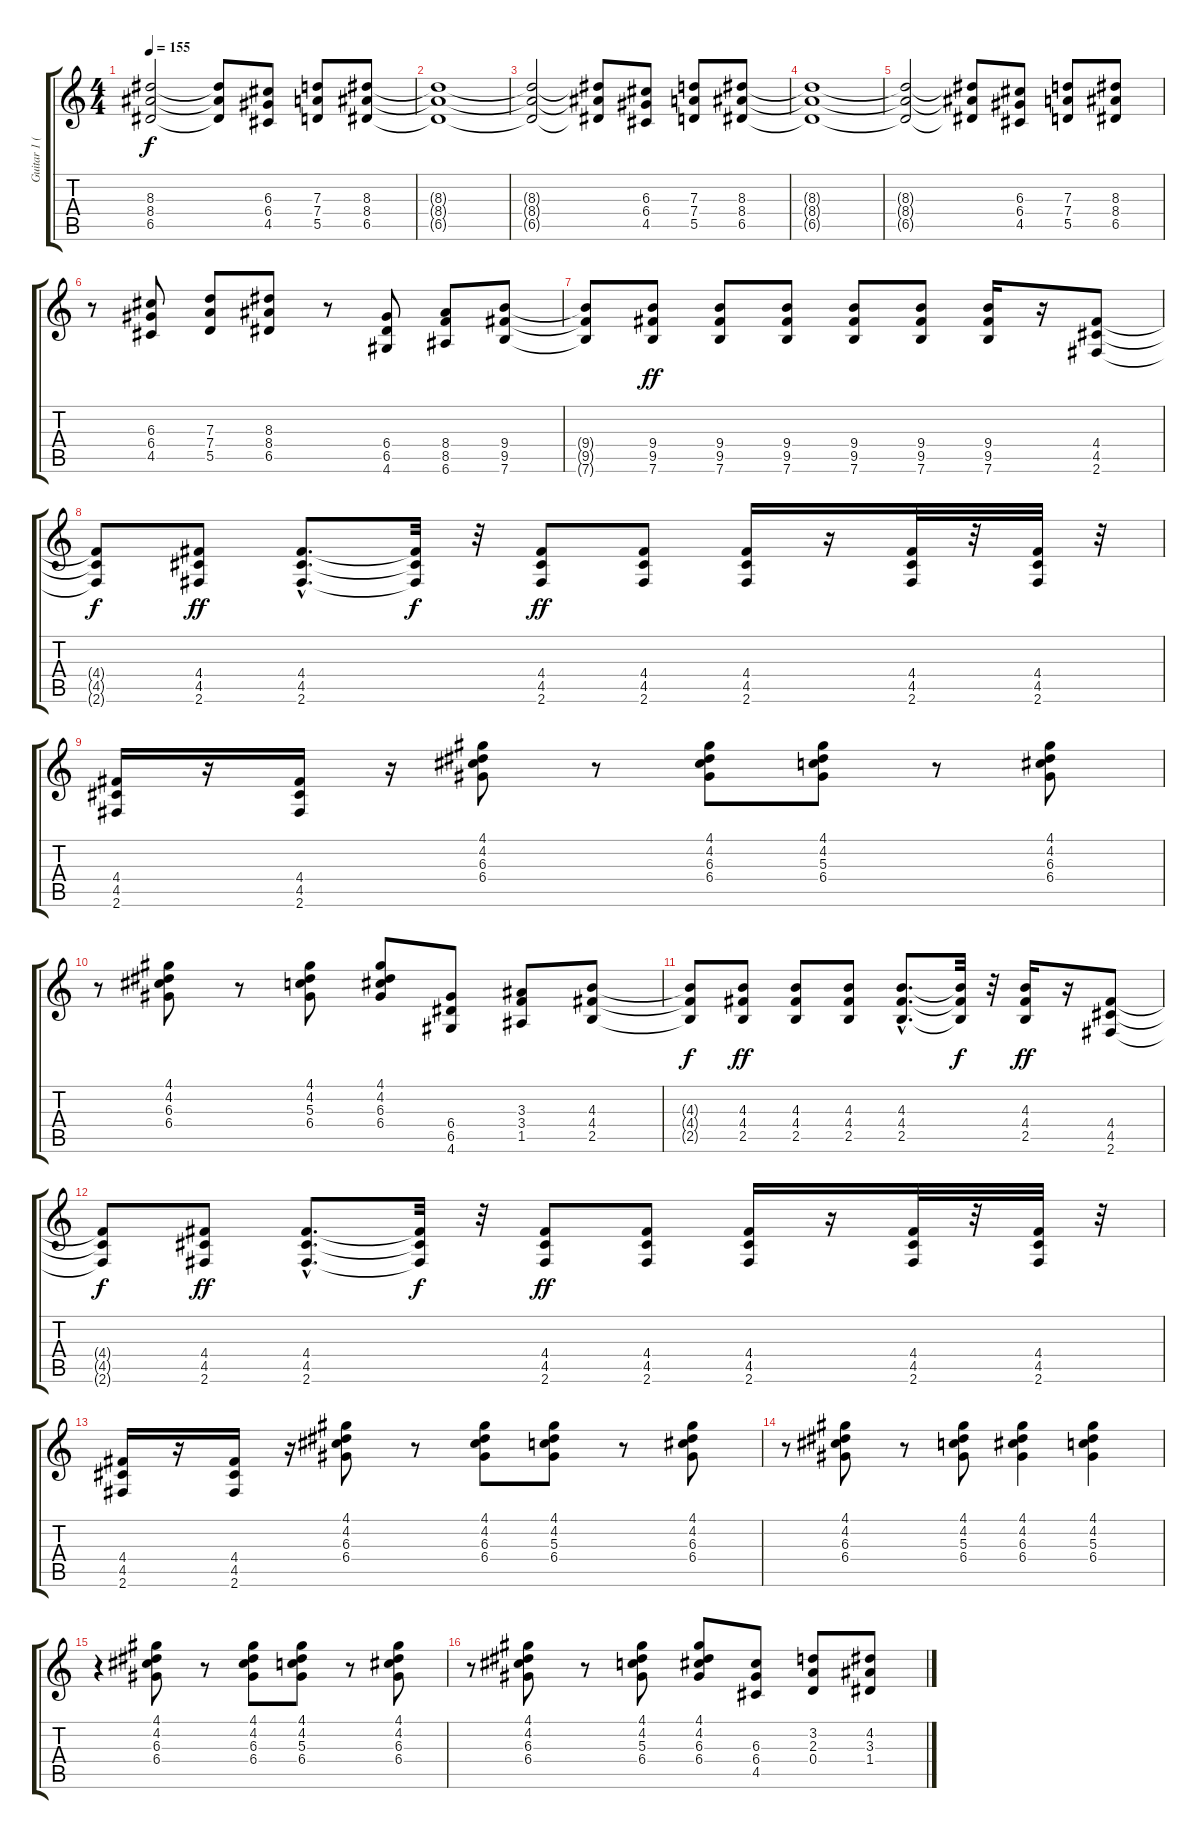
\track ("Guitar 1 (EFX)" "Guitar 1 (") {instrument distortionguitar}
\staff {score tabs}
\tuning (E4 B3 G3 D3 A2 E2) {hide}
\ts (4 4)
\tempo 155
\clef g2
\ks c
(8.3{t} 8.4{t} 6.5{t}).2{dy f} (8.3{t} 8.4{t} 6.5{t}).8 (6.3 6.4 4.5).8 (7.3 7.4 5.5).8 (8.3 8.4 6.5).8 |
(8.3{t} 8.4{t} 6.5{t}).1 |
(8.3{t} 8.4{t} 6.5{t}).2 (8.3{t} 8.4{t} 6.5{t}).8 (6.3 6.4 4.5).8 (7.3 7.4 5.5).8 (8.3 8.4 6.5).8 |
(8.3{t} 8.4{t} 6.5{t}).1 |
(8.3{t} 8.4{t} 6.5{t}).2 (8.3{t} 8.4{t} 6.5{t}).8 (6.3 6.4 4.5).8 (7.3 7.4 5.5).8 (8.3 8.4 6.5).8 |
r.8 (6.3 6.4 4.5).8 (7.3 7.4 5.5).8 (8.3 8.4 6.5).8 r.8 (6.4 6.5 4.6).8 (8.4 8.5 6.6).8 (9.4 9.5 7.6).8 |
(9.4{t} 9.5{t} 7.6{t}).8 (9.4 9.5 7.6).8{dy ff} (9.4 9.5 7.6).8 (9.4 9.5 7.6).8 (9.4 9.5 7.6).8 (9.4 9.5 7.6).8 (9.4 9.5 7.6).16 r.16 (4.4 4.5 2.6).8 |
(4.4{t} 4.5{t} 2.6{t}).8{dy f} (4.4 4.5 2.6).8{dy ff} (4.4{hac} 4.5{hac} 2.6{hac}).8{d} (4.4{t} 4.5{t} 2.6{t}).32{dy f} r.32 (4.4 4.5 2.6).8{dy ff} (4.4 4.5 2.6).8 (4.4 4.5 2.6).16 r.16 (4.4 4.5 2.6).32 r.32 (4.4 4.5 2.6).32 r.32 |
(4.4 4.5 2.6).16 r.16 (4.4 4.5 2.6).16 r.16 (4.1 4.2 6.3 6.4).8 r.8 (4.1 4.2 6.3 6.4).8 (4.1 4.2 5.3 6.4).8 r.8 (4.1 4.2 6.3 6.4).8 |
r.8 (4.1 4.2 6.3 6.4).8 r.8 (4.1 4.2 5.3 6.4).8 (4.1 4.2 6.3 6.4).8 (6.4 6.5 4.6).8 (3.3 3.4 1.5).8 (4.3 4.4 2.5).8 |
(4.3{t} 4.4{t} 2.5{t}).8{dy f} (4.3 4.4 2.5).8{dy ff} (4.3 4.4 2.5).8 (4.3 4.4 2.5).8 (4.3{hac} 4.4{hac} 2.5{hac}).8{d} (4.3{t} 4.4{t} 2.5{t}).32{dy f} r.32 (4.3 4.4 2.5).16{dy ff} r.16 (4.4 4.5 2.6).8 |
(4.4{t} 4.5{t} 2.6{t}).8{dy f} (4.4 4.5 2.6).8{dy ff} (4.4{hac} 4.5{hac} 2.6{hac}).8{d} (4.4{t} 4.5{t} 2.6{t}).32{dy f} r.32 (4.4 4.5 2.6).8{dy ff} (4.4 4.5 2.6).8 (4.4 4.5 2.6).16 r.16 (4.4 4.5 2.6).32 r.32 (4.4 4.5 2.6).32 r.32 |
(4.4 4.5 2.6).16 r.16 (4.4 4.5 2.6).16 r.16 (4.1 4.2 6.3 6.4).8 r.8 (4.1 4.2 6.3 6.4).8 (4.1 4.2 5.3 6.4).8 r.8 (4.1 4.2 6.3 6.4).8 |
r.8 (4.1 4.2 6.3 6.4).8 r.8 (4.1 4.2 5.3 6.4).8 (4.1 4.2 6.3 6.4).4 (4.1 4.2 5.3 6.4).4 |
r.4 (4.1 4.2 6.3 6.4).8 r.8 (4.1 4.2 6.3 6.4).8 (4.1 4.2 5.3 6.4).8 r.8 (4.1 4.2 6.3 6.4).8 |
r.8 (4.1 4.2 6.3 6.4).8 r.8 (4.1 4.2 5.3 6.4).8 (4.1 4.2 6.3 6.4).8 (6.3 6.4 4.5).8 (3.2 2.3 0.4).8 (4.2 3.3 1.4).8
